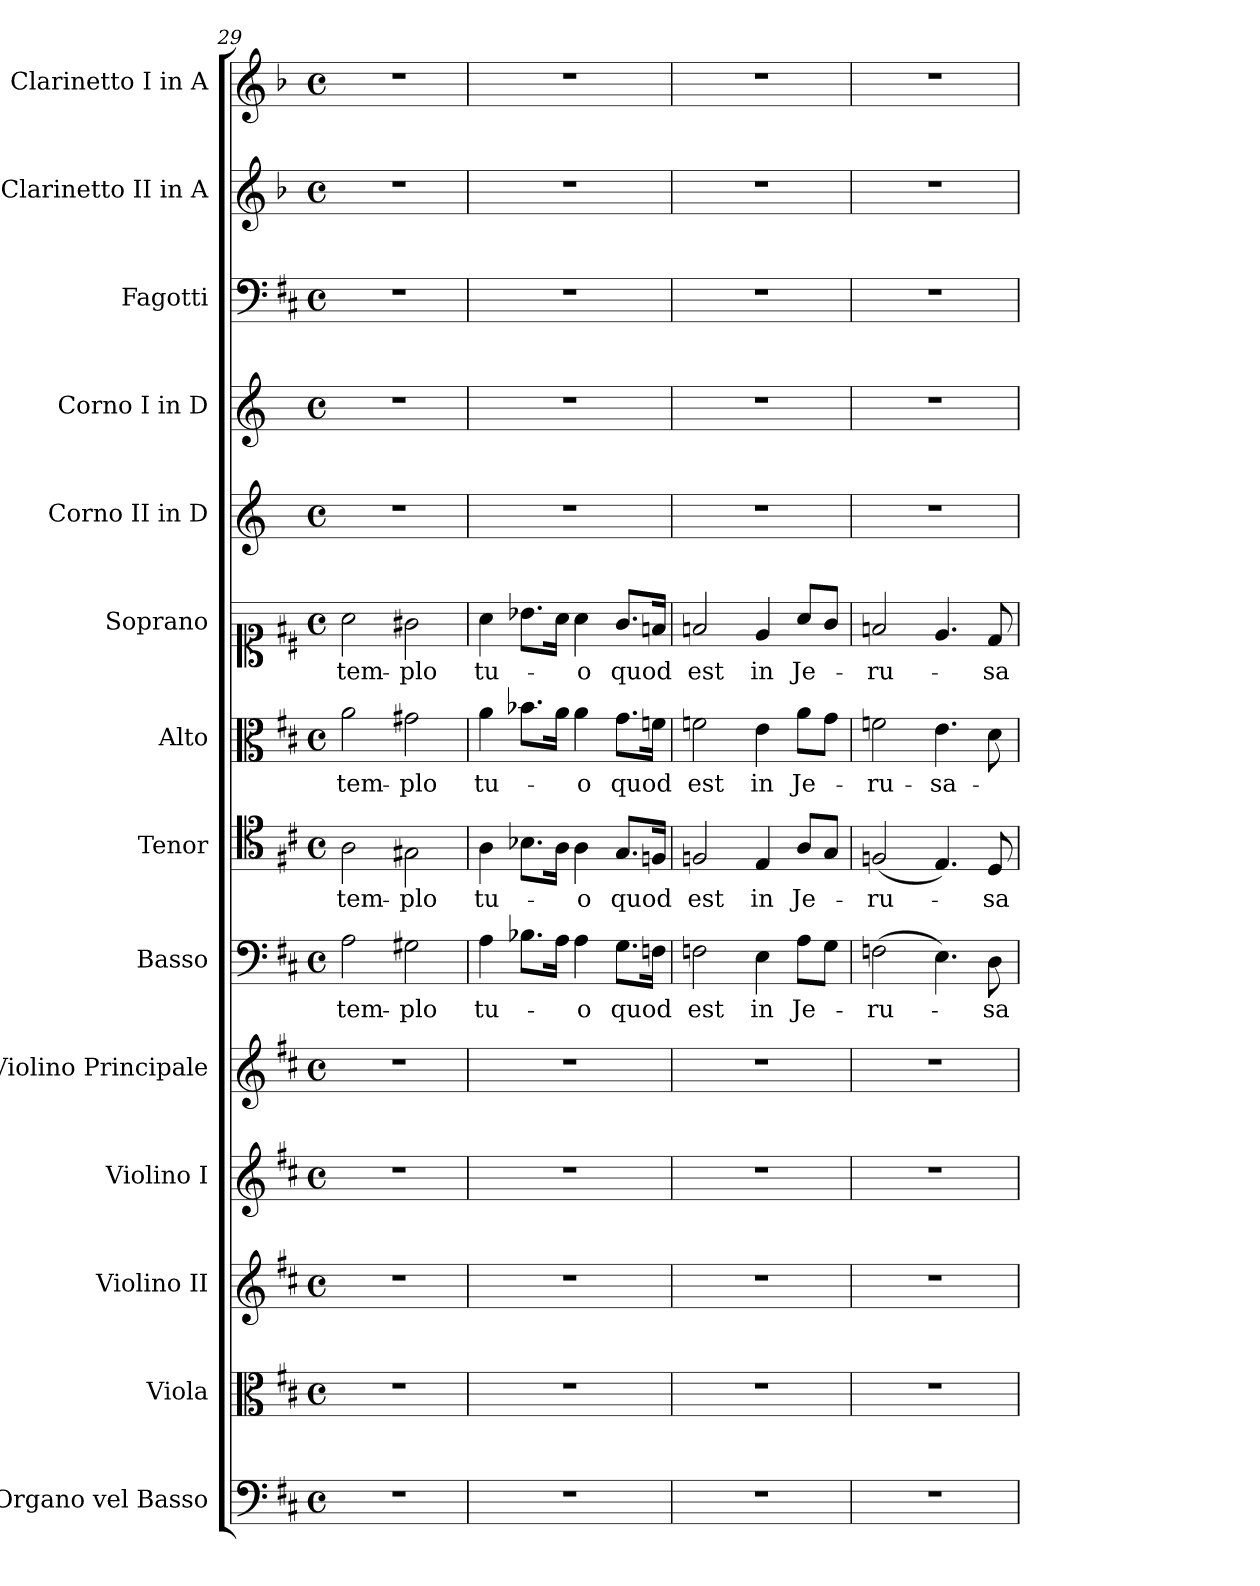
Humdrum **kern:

**kern	**kern	**kern	**kern	**kern	**kern	**text	**kern	**text	**kern	**text	**kern	**text	**kern	**kern	**kern	**kern	**kern
*part14	*part13	*part12	*part11	*part10	*part9	*part9	*part8	*part8	*part7	*part7	*part6	*part6	*part5	*part4	*part3	*part2	*part1
*staff14	*staff13	*staff12	*staff11	*staff10	*staff9	*staff9	*staff8	*staff8	*staff7	*staff7	*staff6	*staff6	*staff5	*staff4	*staff3	*staff2	*staff1
*I"Organo vel Basso	*I"Viola	*I"Violino II	*I"Violino I	*I"Violino Principale	*I"Basso	*	*I"Tenor	*	*I"Alto	*	*I"Soprano	*	*I"Corno II in D	*I"Corno I in D	*I"Fagotti	*I"Clarinetto II in A	*I"Clarinetto I in A
*I'Org	*I'Vla	*I'Vn II	*I'Vn I	*	*I'B	*	*I'T	*	*I'A	*	*I'S	*	*I'Cor II	*I'Cor I	*I'Fg	*	*I'Cl I
*clefF4	*clefC3	*clefG2	*clefG2	*clefG2	*clefF4	*	*clefC4	*	*clefC3	*	*clefC1	*	*clefG2	*clefG2	*clefF4	*clefG2	*clefG2
*	*	*	*	*	*	*	*	*	*	*	*	*	*ITrd-1c-2	*ITrd-1c-2	*	*ITrd2c3	*ITrd2c3
*k[f#c#]	*k[f#c#]	*k[f#c#]	*k[f#c#]	*k[f#c#]	*k[f#c#]	*	*k[f#c#]	*	*k[f#c#]	*	*k[f#c#]	*	*k[f#c#]	*k[f#c#]	*k[f#c#]	*k[f#c#]	*k[f#c#]
*D:	*D:	*D:	*D:	*D:	*D:	*	*D:	*	*D:	*	*D:	*	*	*	*D:	*D:	*D:
*M4/4	*M4/4	*M4/4	*M4/4	*M4/4	*M4/4	*	*M4/4	*	*M4/4	*	*M4/4	*	*M4/4	*M4/4	*M4/4	*M4/4	*M4/4
*met(c)	*met(c)	*met(c)	*met(c)	*met(c)	*met(c)	*	*met(c)	*	*met(c)	*	*met(c)	*	*met(c)	*met(c)	*met(c)	*met(c)	*met(c)
=29	=29	=29	=29	=29	=29	=29	=29	=29	=29	=29	=29	=29	=29	=29	=29	=29	=29
1r	1r	1r	1r	1r	2A	tem-	2A	tem-	2a	tem-	2a	tem-	1r	1r	1r	1r	1r
.	.	.	.	.	2G#X	-plo	2G#X\	-plo	2g#X	-plo	2g#X	-plo	.	.	.	.	.
=30	=30	=30	=30	=30	=30	=30	=30	=30	=30	=30	=30	=30	=30	=30	=30	=30	=30
1r	1r	1r	1r	1r	4A	tu-	4A	tu-	4a	tu-	4a	tu-	1r	1r	1r	1r	1r
.	.	.	.	.	8.B-XL	.	8.B-XL	.	8.b-XL	.	8.b-XL	.	.	.	.	.	.
.	.	.	.	.	16AJk	.	16AJk	.	16aJk	.	16aJk	.	.	.	.	.	.
.	.	.	.	.	4A	-o	4A	-o	4a	-o	4a	-o	.	.	.	.	.
.	.	.	.	.	8.GL	quod	8.GL	quod	8.gL	quod	8.gL	quod	.	.	.	.	.
.	.	.	.	.	16FnJk	.	16FnJk	.	16fnJk	.	16fnJk	.	.	.	.	.	.
=31	=31	=31	=31	=31	=31	=31	=31	=31	=31	=31	=31	=31	=31	=31	=31	=31	=31
1r	1r	1r	1r	1r	2Fn	est	2Fn	est	2fn	est	2fn	est	1r	1r	1r	1r	1r
.	.	.	.	.	4E	in	4E	in	4e	in	4e	in	.	.	.	.	.
.	.	.	.	.	8AL	Je-	8AL	Je-	8aL	Je-	8a/L	Je-	.	.	.	.	.
.	.	.	.	.	8GJ	.	8GJ	.	8gJ	.	8gJ	.	.	.	.	.	.
=32	=32	=32	=32	=32	=32	=32	=32	=32	=32	=32	=32	=32	=32	=32	=32	=32	=32
1r	1r	1r	1r	1r	(>2Fn	-ru-	(<2Fn	-ru-	2fn	-ru-	2fn	-ru-	1r	1r	1r	1r	1r
.	.	.	.	.	4.E)	.	4.E)	.	4.e	sa-	4.e	.	.	.	.	.	.
.	.	.	.	.	8D	-sa-	8D	-sa-	8d	.	8d	-sa-	.	.	.	.	.
=	=	=	=	=	=	=	=	=	=	=	=	=	=	=	=	=	=
*-	*-	*-	*-	*-	*-	*-	*-	*-	*-	*-	*-	*-	*-	*-	*-	*-	*-
